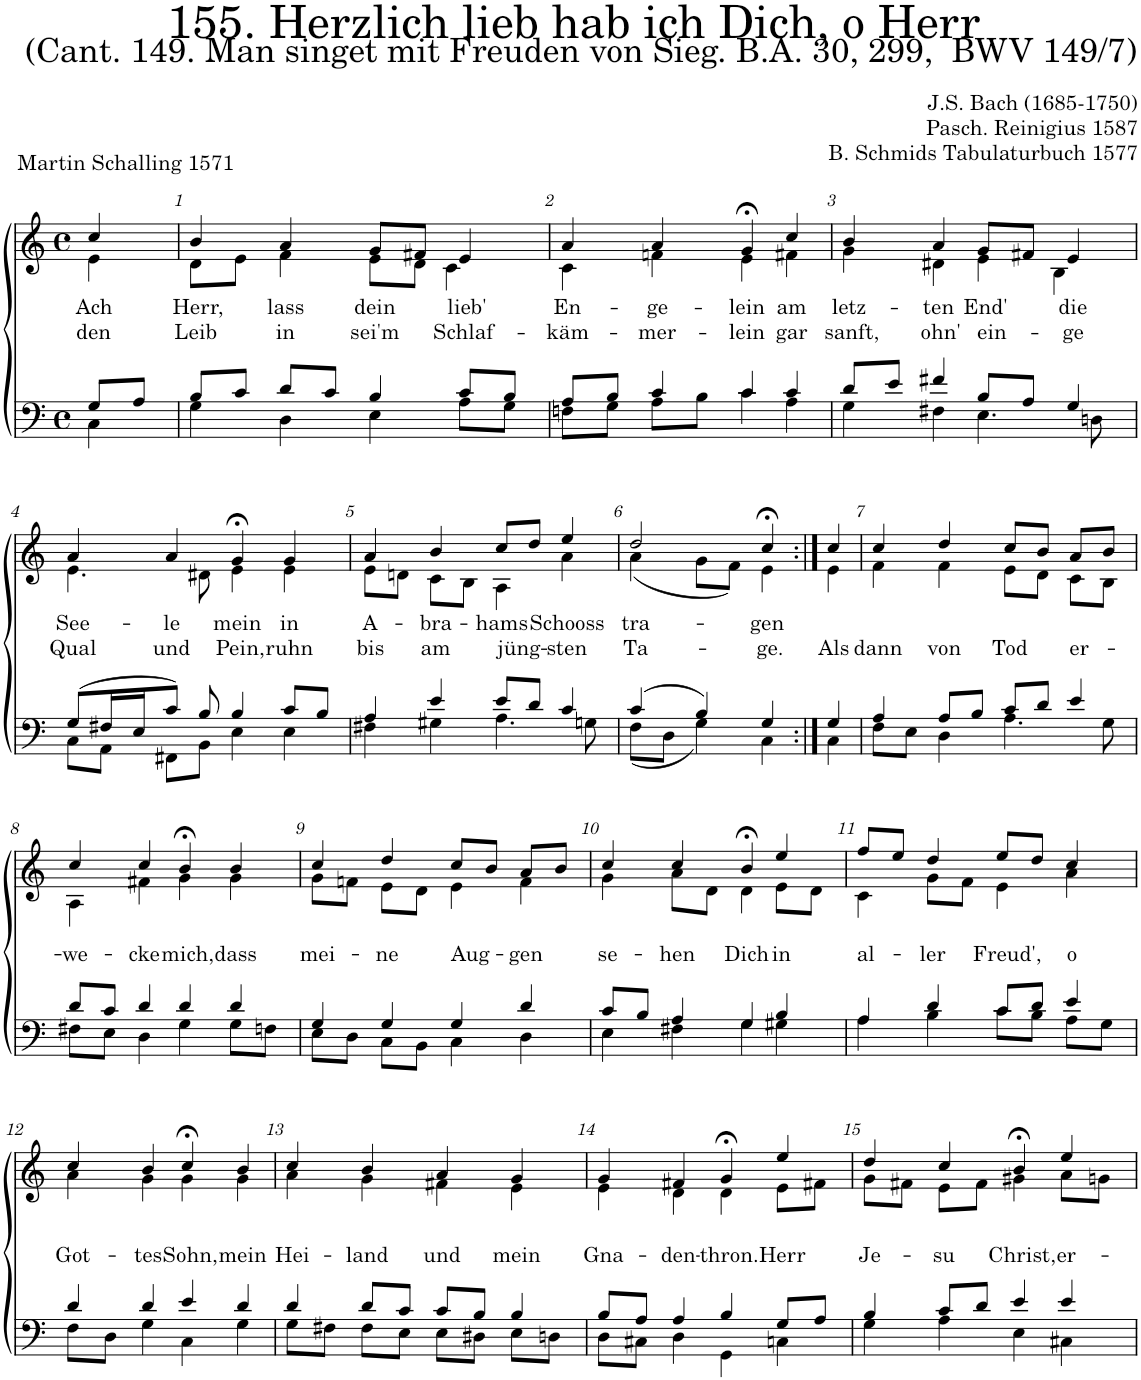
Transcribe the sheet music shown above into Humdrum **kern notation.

**kern	**kern	**text	**text
*part2	*part1	*part1	*part1
*staff2	*staff1	*staff1	*staff1
*I"Tenor/Bass	*I"Soprano/Alto	*	*
*clefF4	*clefG2	*	*
*k[]	*k[]	*	*
*M4/4	*M4/4	*	*
*met(c)	*met(c)	*	*
=	=	=	=
*^	*	*	*
!	!	!	!LO:LY:b	!LO:LY:b
*	*	*^	*	*
8G/L	4C\	4cc/	4e\	Ach	den
8A/J	.	.	.	.	.
=1	=1	=1	=1	=1	=1
!	!	!	!	!LO:LY:b	!LO:LY:b
8B/L	4G\	4b/	8d\L	Herr,	Leib
8c/J	.	.	8e\J	.	.
!	!	!	!	!LO:LY:b	!LO:LY:b
8d/L	4D\	4a/	4f\	lass	in
8c/J	.	.	.	.	.
!	!	!	!	!LO:LY:b	!LO:LY:b
4B/	4E\	8g;</L	8e\L	dein	sei'm
.	.	8f#X/J	8d\J	.	.
!	!	!	!	!LO:LY:b	!LO:LY:b
8c/L	8A\L	4e/	4c\	lieb'	Schlaf-
8B/J	8G\J	.	.	.	.
=2	=2	=2	=2	=2	=2
!	!	!	!	!LO:LY:b	!LO:LY:b
8A/L	8Fn\L	4a;</	4c\	En-	-käm-
8B/J	8G\J	.	.	.	.
!	!	!	!	!LO:LY:b	!LO:LY:b
4c/	8A\L	4a/	4fn\	ge-	-mer-
.	8B\J	.	.	.	.
!	!	!	!	!LO:LY:b	!LO:LY:b
4c/	4c\	4g;<,/	4e\	-lein	-lein
!	!	!	!	!LO:LY:b	!LO:LY:b
4c/	4A\	4cc/	4f#X\	am	gar
=3	=3	=3	=3	=3	=3
!	!	!	!	!LO:LY:b	!LO:LY:b
8d/L	4G\	4b;</	4g\	letz-	sanft,
8e/J	.	.	.	.	.
!	!	!	!	!LO:LY:b	!LO:LY:b
4f#X/	4F#X\	4a/	4d#X\	-ten	ohn'
!	!	!	!	!LO:LY:b	!LO:LY:b
8B/L	4.E\	8g/L	4e\	End'	ein-
8A/J	.	8f#X/J	.	.	.
!	!	!	!	!LO:LY:b	!LO:LY:b
4G/	.	4e/	4B\	die	-ge
.	8Dn\	.	.	.	.
!!LO:LB:g=z	!!
=4	=4	=4	=4	=4	=4
!	!	!	!	!LO:LY:b	!LO:LY:b
(8G/L	8C\L	4a/	4.e\	See-	Qual
16F#X/L	8AA\J	.	.	.	.
16E/J	.	.	.	.	.
!	!	!	!	!LO:LY:b	!LO:LY:b
8c/J)	8FF#X\L	4a/	.	-le	und
8B/	8BB\J	.	8d#X\	.	.
!	!	!	!	!LO:LY:b	!LO:LY:b
4B/	4E\	4g;<,/	4e\	mein	Pein,
!	!	!	!	!LO:LY:b	!LO:LY:b
8c/L	4E\	4g/	4e\	in	ruhn
8B/J	.	.	.	.	.
=5	=5	=5	=5	=5	=5
!	!	!	!	!LO:LY:b	!LO:LY:b
4A/	4F#X\	4a;</	8e\L	A-	bis
.	.	.	8dn\J	.	.
!	!	!	!	!LO:LY:b	!LO:LY:b
4e/	4G#X\	4b/	8c\L	-bra-	am
.	.	.	8B\J	.	.
!	!	!	!	!LO:LY:b	!LO:LY:b
8e/L	4.A\	8cc/L	4A\	-hams	jüng-
8d/J	.	8dd/J	.	.	.
!	!	!	!	!LO:LY:b	!LO:LY:b
4c/	.	4ee/	4a\	Schooss	-sten
.	8Gn\	.	.	.	.
=6	=6	=6	=6	=6	=6
!	!	!	!	!LO:LY:b	!LO:LY:b
(4c/	(8F\L	2dd/	(4a\	tra-	Ta-
.	8D\J	.	.	.	.
4B/)	4G\)	.	8g\L	.	.
.	.	.	8f\J)	.	.
!	!	!	!	!LO:LY:b	!LO:LY:b
4G/	4C\	4cc;<,/	4e\	-gen	-ge.
=6X1:|!	=6X1:|!	=6X1:|!	=6X1:|!	=6X1:|!	=6X1:|!
!	!	!	!	!	!LO:LY:b
4G/	4C\	4cc/	4e\	.	Als
=7	=7	=7	=7	=7	=7
!	!	!	!	!	!LO:LY:b
4A/	8F\L	4cc/	4f\	.	dann
.	8E\J	.	.	.	.
!	!	!	!	!	!LO:LY:b
8A/L	4D\	4dd/	4f\	.	von
8B/J	.	.	.	.	.
!	!	!	!	!	!LO:LY:b
8c/L	4.A\	8cc/L	8e\L	.	Tod
8d/J	.	8b/J	8d\J	.	.
!	!	!	!	!	!LO:LY:b
4e/	.	8a/L	8c\L	.	-er-
.	8G\	8b/J	8B\J	.	.
!!LO:LB:g=z	!!
=8	=8	=8	=8	=8	=8
!	!	!	!	!	!LO:LY:b
8d/L	8F#X\L	4cc/	4A\	.	-we-
8c/J	8E\J	.	.	.	.
!	!	!	!	!	!LO:LY:b
4d/	4D\	4cc/	4f#X\	.	-cke
!	!	!	!	!	!LO:LY:b
4d/	4G\	4b;<,/	4g\	.	mich,
!	!	!	!	!	!LO:LY:b
4d/	8G\L	4b/	4g\	.	dass
.	8Fn\J	.	.	.	.
=9	=9	=9	=9	=9	=9
!	!	!	!	!	!LO:LY:b
4G/	8E\L	4cc;</	8g\L	.	mei-
.	8D\J	.	8fn\J	.	.
!	!	!	!	!	!LO:LY:b
4G/	8C\L	4dd/	8e\L	.	-ne
.	8BB\J	.	8d\J	.	.
!	!	!	!	!	!LO:LY:b
4G/	4C\	8cc/L	4e\	.	Aug-
.	.	8b/J	.	.	.
!	!	!	!	!	!LO:LY:b
4d/	4D\	8a/L	4f\	.	-gen
.	.	8b/J	.	.	.
=10	=10	=10	=10	=10	=10
!	!	!	!	!	!LO:LY:b
8c/L	4E\	4cc/	4g\	.	se-
8B/J	.	.	.	.	.
!	!	!	!	!	!LO:LY:b
4A/	4F#X\	4cc/	8a\L	.	-hen
.	.	.	8d\J	.	.
!	!	!	!	!	!LO:LY:b
4G/	4G\	4b;<,/	4d\	.	Dich
!	!	!	!	!	!LO:LY:b
4B/	4G#X\	4ee/	8e\L	.	in
.	.	.	8d\J	.	.
=11	=11	=11	=11	=11	=11
!	!	!	!	!	!LO:LY:b
4A/	4A\	8ff/L	4c\	.	al-
.	.	8ee/J	.	.	.
!	!	!	!	!	!LO:LY:b
4d/	4B\	4dd/	8g\L	.	-ler
.	.	.	8f\J	.	.
!	!	!	!	!	!LO:LY:b
8c/L	8c\L	8ee/L	4e\	.	Freud',
8d/J	8B\J	8dd/J	.	.	.
!	!	!	!	!	!LO:LY:b
4e/	8A\L	4cc/	4a\	.	o
.	8G\J	.	.	.	.
!!LO:LB:g=z	!!
=12	=12	=12	=12	=12	=12
!	!	!	!	!	!LO:LY:b
4d/	8F\L	4cc/	4a\	.	Got-
.	8D\J	.	.	.	.
!	!	!	!	!	!LO:LY:b
4d/	4G\	4b/	4g\	.	-tes
!	!	!	!	!	!LO:LY:b
4e/	4C\	4cc;<,/	4g\	.	Sohn,
!	!	!	!	!	!LO:LY:b
4d/	4G\	4b/	4g\	.	mein
=13	=13	=13	=13	=13	=13
!	!	!	!	!	!LO:LY:b
4d/	8G\L	4cc/	4a\	.	Hei-
.	8F#X\J	.	.	.	.
!	!	!	!	!	!LO:LY:b
8d/L	8F#\L	4b/	4g\	.	-land
8c/J	8E\J	.	.	.	.
!	!	!	!	!	!LO:LY:b
8c/L	8E\L	4a/	4f#X\	.	und
8B/J	8D#X\J	.	.	.	.
!	!	!	!	!	!LO:LY:b
4B/	8E\L	4g/	4e\	.	mein
.	8Dn\J	.	.	.	.
=14	=14	=14	=14	=14	=14
!	!	!	!	!	!LO:LY:b
8B/L	8D\L	4g/	4e\	.	Gna-
8A/J	8C#X\J	.	.	.	.
!	!	!	!	!	!LO:LY:b
4A/	4D\	4f#X/	4d\	.	-den-
!	!	!	!	!	!LO:LY:b
4B/	4GG\	4g;<,/	4d\	.	-thron.
!	!	!	!	!	!LO:LY:b
8G/L	4Cn\	4ee/	8e\L	.	Herr
8A/J	.	.	8f#X\J	.	.
=15	=15	=15	=15	=15	=15
!	!	!	!	!	!LO:LY:b
4B/	4G\	4dd/	8g\L	.	Je-
.	.	.	8f#X\J	.	.
!	!	!	!	!	!LO:LY:b
8c/L	4A\	4cc/	8e\L	.	-su
8d/J	.	.	8f#\J	.	.
!	!	!	!	!	!LO:LY:b
4e/	4E\	4b;<,/	4g#X\	.	Christ,
!	!	!	!	!	!LO:LY:b
4e/	4C#X\	4ee/	8a\L	.	er-
.	.	.	8gn\J	.	.
*v	*v	*	*	*	*
*	*v	*v	*	*
=	=	=	=
*-	*-	*-	*-
